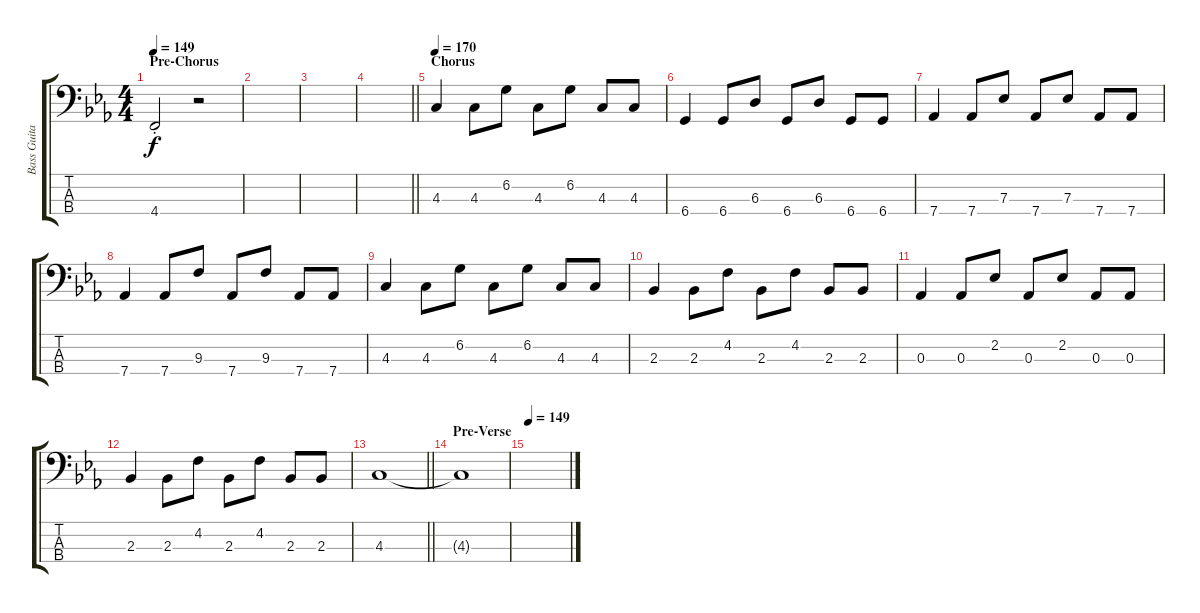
\track ("Bass Guitar" "Bass Guita") {instrument electricbassfinger}
\staff {score tabs}
\tuning (Gb2 Db2 Ab1 Db1) {hide}
\ts (4 4)
\section ("" "Pre-Chorus")
\tempo 149
\clef f4
\ks cminor
4.4{st}.2{dy f} r.2 |
|
|
\barLineRight lightlight
|
\section ("" "Chorus")
\tempo 170
4.3.4 4.3.8 6.2.8 4.3.8 6.2.8 4.3.8 4.3.8 |
6.4.4 6.4.8 6.3.8 6.4.8 6.3.8 6.4.8 6.4.8 |
7.4.4 7.4.8 7.3.8 7.4.8 7.3.8 7.4.8 7.4.8 |
7.4.4 7.4.8 9.3.8 7.4.8 9.3.8 7.4.8 7.4.8 |
4.3.4 4.3.8 6.2.8 4.3.8 6.2.8 4.3.8 4.3.8 |
2.3.4 2.3.8 4.2.8 2.3.8 4.2.8 2.3.8 2.3.8 |
0.3.4 0.3.8 2.2.8 0.3.8 2.2.8 0.3.8 0.3.8 |
2.3.4 2.3.8 4.2.8 2.3.8 4.2.8 2.3.8 2.3.8 |
\barLineRight lightlight
4.3.1{volume 0} |
\section ("" "Pre-Verse")
4.3{t}.1 |
\tempo 149
